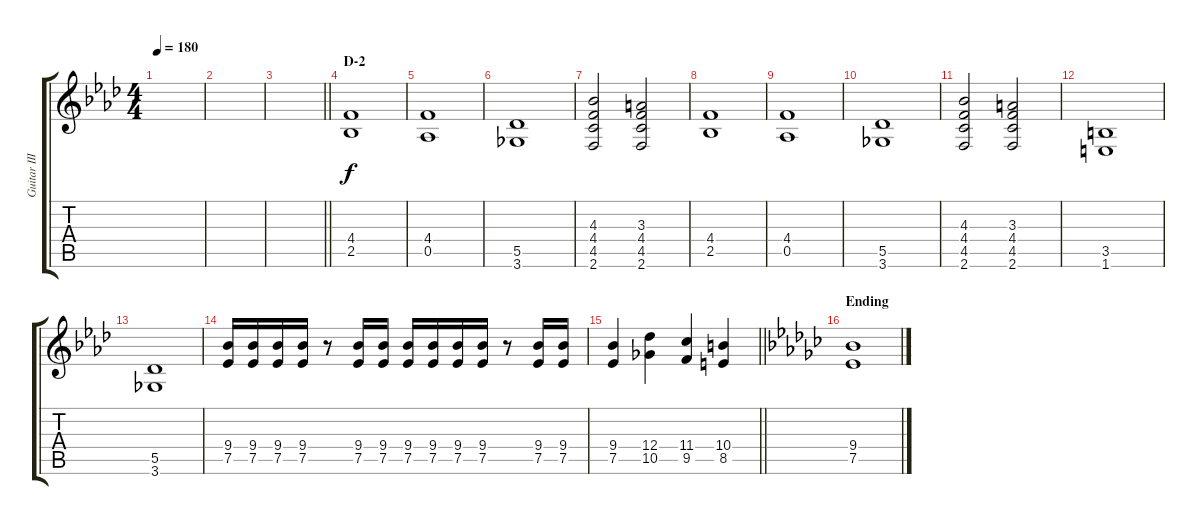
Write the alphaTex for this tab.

\track ("Guitar III(Kawaguchi Norimi/\"Christina\")" "Guitar III") {instrument overdrivenguitar}
\staff {score tabs}
\tuning (Eb4 Bb3 Gb3 Db3 Ab2 Eb2) {hide}
\ts (4 4)
\tempo 180
\clef g2
\ks ab
|
|
\barLineRight lightlight
|
\section ("" "D-2")
(4.4 2.5).1{dy f} |
(4.4 0.5).1 |
(5.5 3.6).1 |
(4.3 4.4 4.5 2.6).2 (3.3 4.4 4.5 2.6).2 |
(4.4 2.5).1 |
(4.4 0.5).1 |
(5.5 3.6).1 |
(4.3 4.4 4.5 2.6).2 (3.3 4.4 4.5 2.6).2 |
(3.5 1.6).1 |
(5.5 3.6).1 |
(9.4 7.5).16 (9.4 7.5).16 (9.4 7.5).16 (9.4 7.5).16 r.8 (9.4 7.5).16 (9.4 7.5).16 (9.4 7.5).16 (9.4 7.5).16 (9.4 7.5).16 (9.4 7.5).16 r.8 (9.4 7.5).16 (9.4 7.5).16 |
\barLineRight lightlight
(9.4 7.5).4 (12.4 10.5).4 (11.4 9.5).4 (10.4 8.5).4 |
\section ("" "Ending")
\ks gb
(9.4 7.5).1
